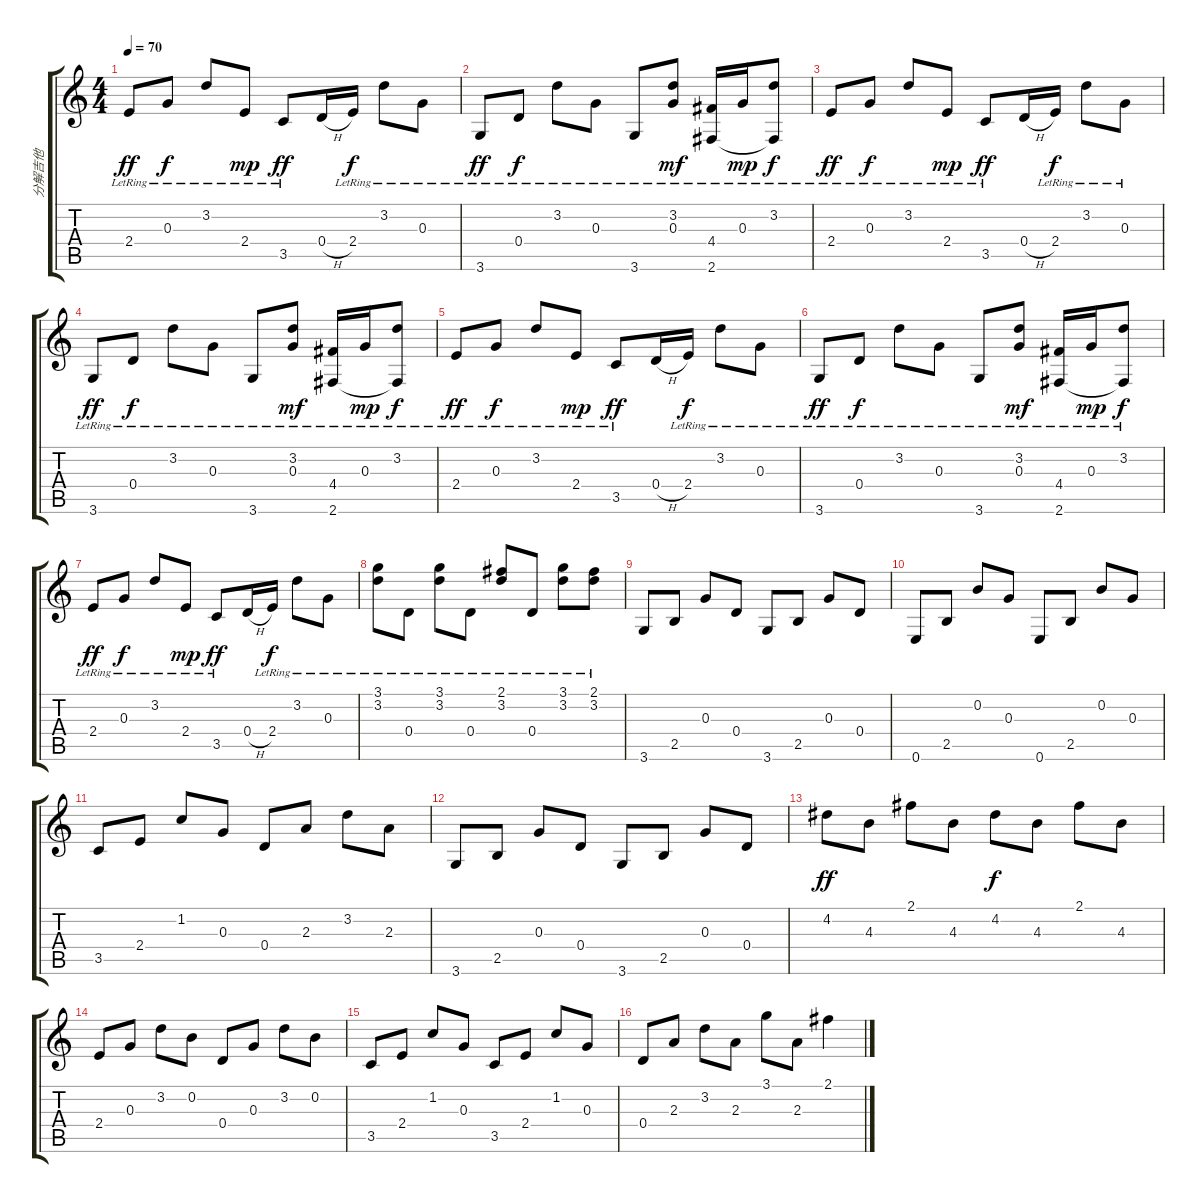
\track ("分解吉他" "分解吉他") {instrument acousticguitarsteel}
\staff {score tabs}
\tuning (E4 B3 G3 D3 A2 E2) {hide}
\ts (4 4)
\tempo 70
\clef g2
\ks c
2.4{lr}.8{dy ff} 0.3{lr}.8{dy f} 3.2{lr}.8 2.4{lr}.8{dy mp} 3.5{lr}.8{dy ff} 0.4{h}.16 2.4{lr}.16{dy f} 3.2{lr}.8 0.3{lr}.8 |
3.6{lr}.8{dy ff} 0.4{lr}.8{dy f} 3.2{lr}.8 0.3{lr}.8 3.6{lr}.8 (3.2{lr} 0.3{lr}).8{dy mf} (4.4{lr} 2.6{lr}).16 0.3{lr}.16{dy mp} (3.2{lr} 2.6{t}).8{dy f} |
2.4{lr}.8{dy ff} 0.3{lr}.8{dy f} 3.2{lr}.8 2.4{lr}.8{dy mp} 3.5{lr}.8{dy ff} 0.4{h}.16 2.4{lr}.16{dy f} 3.2{lr}.8 0.3{lr}.8 |
3.6{lr}.8{dy ff} 0.4{lr}.8{dy f} 3.2{lr}.8 0.3{lr}.8 3.6{lr}.8 (3.2{lr} 0.3{lr}).8{dy mf} (4.4{lr} 2.6{lr}).16 0.3{lr}.16{dy mp} (3.2{lr} 2.6{t}).8{dy f} |
2.4{lr}.8{dy ff} 0.3{lr}.8{dy f} 3.2{lr}.8 2.4{lr}.8{dy mp} 3.5{lr}.8{dy ff} 0.4{h}.16 2.4{lr}.16{dy f} 3.2{lr}.8 0.3{lr}.8 |
3.6{lr}.8{dy ff} 0.4{lr}.8{dy f} 3.2{lr}.8 0.3{lr}.8 3.6{lr}.8 (3.2{lr} 0.3{lr}).8{dy mf} (4.4{lr} 2.6{lr}).16 0.3{lr}.16{dy mp} (3.2{lr} 2.6{t}).8{dy f} |
2.4{lr}.8{dy ff} 0.3{lr}.8{dy f} 3.2{lr}.8 2.4{lr}.8{dy mp} 3.5{lr}.8{dy ff} 0.4{h}.16 2.4{lr}.16{dy f} 3.2{lr}.8 0.3{lr}.8 |
(3.1{lr} 3.2{lr}).8 0.4{lr}.8 (3.1{lr} 3.2{lr}).8 0.4{lr}.8 (2.1{lr} 3.2{lr}).8 0.4{lr}.8 (3.1{lr} 3.2{lr}).8 (2.1{lr} 3.2{lr}).8 |
3.6.8 2.5.8 0.3.8 0.4.8 3.6.8 2.5.8 0.3.8 0.4.8 |
0.6.8 2.5.8 0.2.8 0.3.8 0.6.8 2.5.8 0.2.8 0.3.8 |
3.5.8 2.4.8 1.2.8 0.3.8 0.4.8 2.3.8 3.2.8 2.3.8 |
3.6.8 2.5.8 0.3.8 0.4.8 3.6.8 2.5.8 0.3.8 0.4.8 |
4.2.8{dy ff} 4.3.8 2.1.8 4.3.8 4.2.8{dy f} 4.3.8 2.1.8 4.3.8 |
2.4.8 0.3.8 3.2.8 0.2.8 0.4.8 0.3.8 3.2.8 0.2.8 |
3.5.8 2.4.8 1.2.8 0.3.8 3.5.8 2.4.8 1.2.8 0.3.8 |
0.4.8 2.3.8 3.2.8 2.3.8 3.1.8 2.3.8 2.1.4
